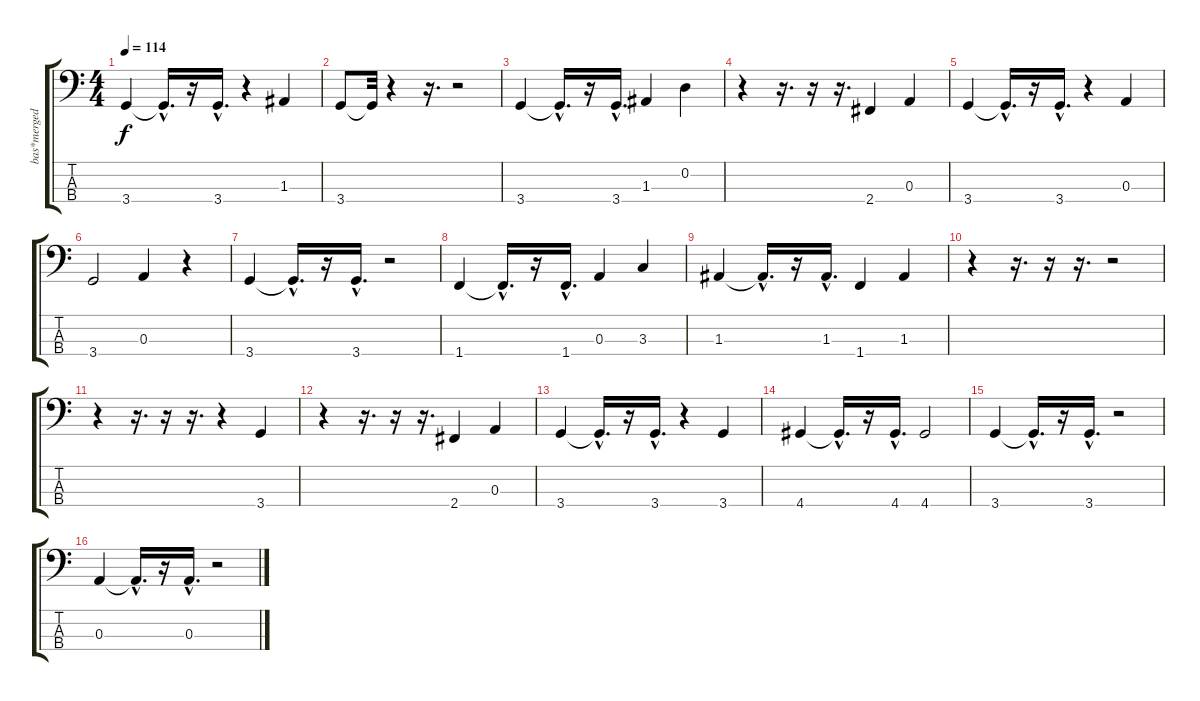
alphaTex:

\track ("bas*merged" "bas*merged") {instrument fretlessbass}
\staff {score tabs}
\tuning (G2 D2 A1 E1) {hide}
\ts (4 4)
\tempo 114
\clef f4
\ks c
3.4.4{dy f} 3.4{hac t}.16{d} r.16 3.4{hac}.16{d} r.4 1.3.4 |
3.4.8 3.4{t}.32 r.4 r.16{d} r.2 |
3.4.4 3.4{hac t}.16{d} r.16 3.4{hac}.16{d} 1.3.4 0.2.4 |
r.4 r.16{d} r.16 r.16{d} 2.4.4 0.3.4 |
3.4.4 3.4{hac t}.16{d} r.16 3.4{hac}.16{d} r.4 0.3.4 |
3.4.2 0.3.4 r.4 |
3.4.4 3.4{hac t}.16{d} r.16 3.4{hac}.16{d} r.2 |
1.4.4 1.4{hac t}.16{d} r.16 1.4{hac}.16{d} 0.3.4 3.3.4 |
1.3.4 1.3{hac t}.16{d} r.16 1.3{hac}.16{d} 1.4.4 1.3.4 |
r.4 r.16{d} r.16 r.16{d} r.2 |
r.4 r.16{d} r.16 r.16{d} r.4 3.4.4 |
r.4 r.16{d} r.16 r.16{d} 2.4.4 0.3.4 |
3.4.4 3.4{hac t}.16{d} r.16 3.4{hac}.16{d} r.4 3.4.4 |
4.4.4 4.4{hac t}.16{d} r.16 4.4{hac}.16{d} 4.4.2 |
3.4.4 3.4{hac t}.16{d} r.16 3.4{hac}.16{d} r.2 |
0.3.4 0.3{hac t}.16{d} r.16 0.3{hac}.16{d} r.2
